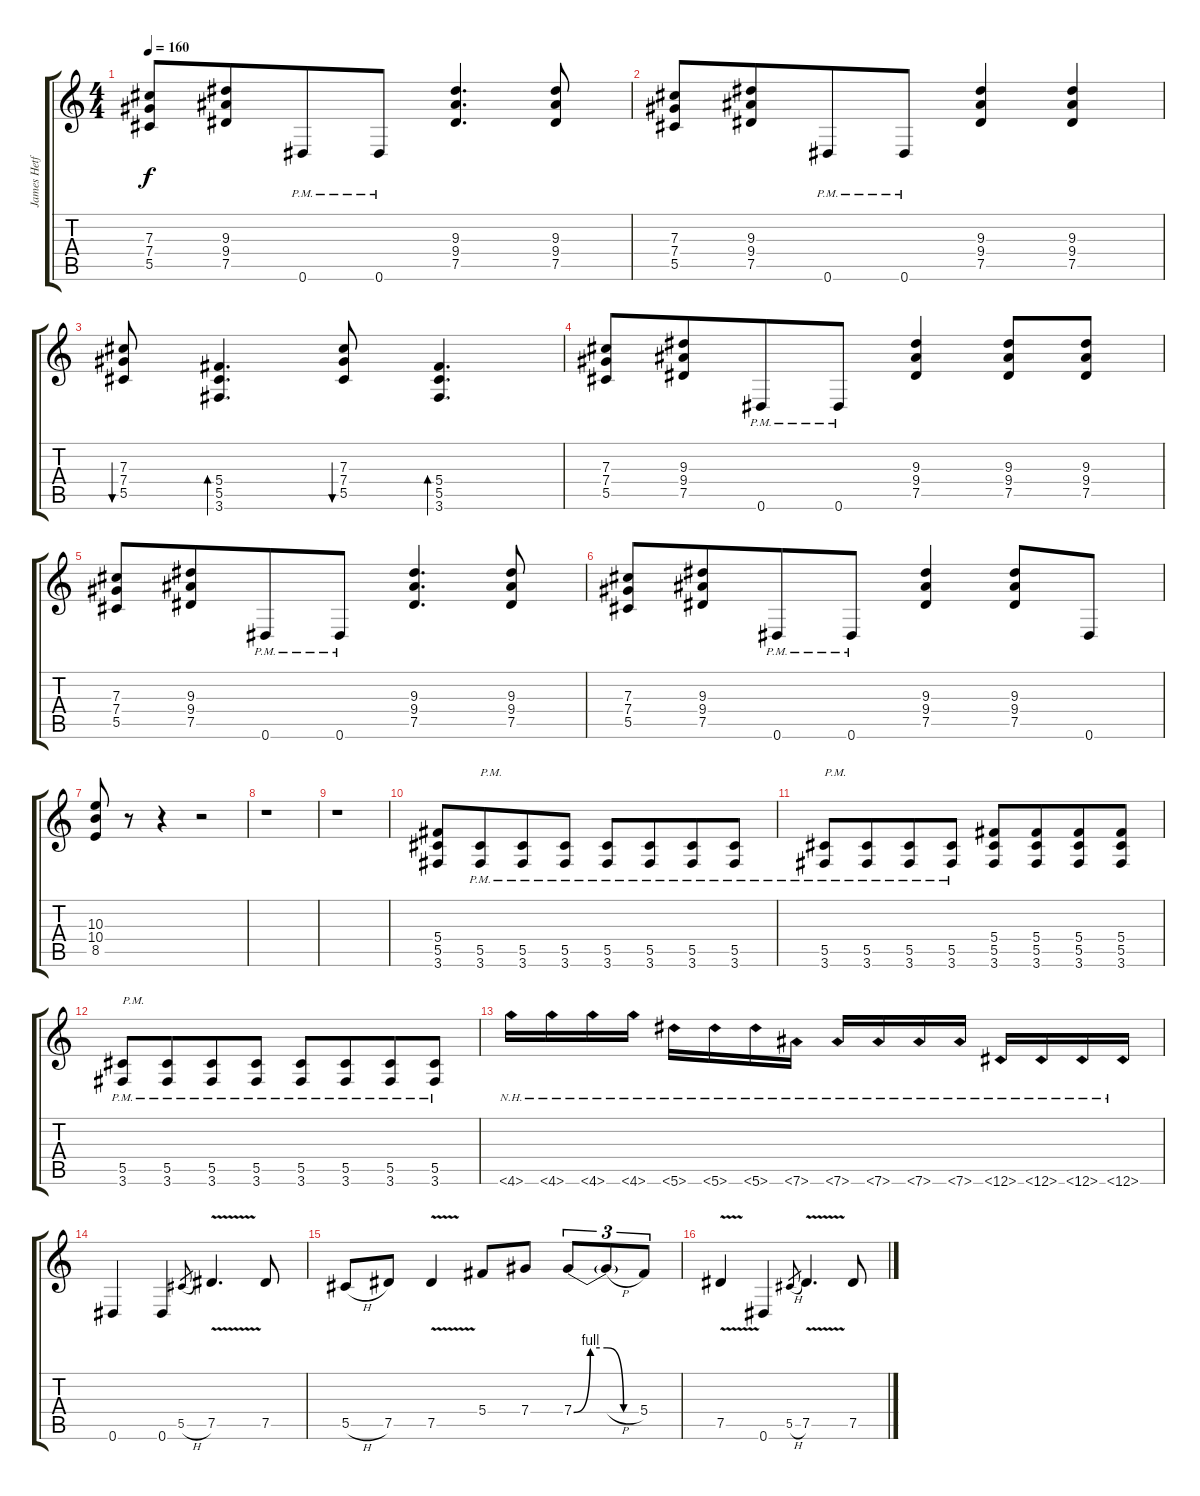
\track ("James Hetfield" "James Hetf") {instrument overdrivenguitar}
\staff {score tabs}
\tuning (Eb4 Bb3 Gb3 Db3 Ab2 Eb2) {hide}
\ts (4 4)
\tempo 160
\clef g2
\ks c
(7.3 7.4 5.5).8{dy f} (9.3 9.4 7.5).8{beam merge} 0.6{pm}.8 0.6{pm}.8 (9.3 9.4 7.5).4{d} (9.3 9.4 7.5).8 |
(7.3 7.4 5.5).8 (9.3 9.4 7.5).8{beam merge} 0.6{pm}.8 0.6{pm}.8 (9.3 9.4 7.5).4 (9.3 9.4 7.5).4 |
(7.3 7.4 5.5).8{bu 60} (5.4 5.5 3.6).4{d bd 60} (7.3 7.4 5.5).8{bu 60} (5.4 5.5 3.6).4{d bd 60} |
(7.3 7.4 5.5).8 (9.3 9.4 7.5).8{beam merge} 0.6{pm}.8 0.6{pm}.8 (9.3 9.4 7.5).4 (9.3 9.4 7.5).8 (9.3 9.4 7.5).8 |
(7.3 7.4 5.5).8 (9.3 9.4 7.5).8{beam merge} 0.6{pm}.8 0.6{pm}.8 (9.3 9.4 7.5).4{d} (9.3 9.4 7.5).8 |
(7.3 7.4 5.5).8 (9.3 9.4 7.5).8{beam merge} 0.6{pm}.8 0.6{pm}.8 (9.3 9.4 7.5).4 (9.3 9.4 7.5).8 0.6.8 |
(10.3 10.4 8.5).8 r.8 r.4 r.2 |
r.1 |
r.1 |
(5.4 5.5 3.6).8 (5.5{pm} 3.6{pm}).8{txt "P.M." beam merge} (5.5{pm} 3.6{pm}).8 (5.5{pm} 3.6{pm}).8 (5.5{pm} 3.6{pm}).8 (5.5{pm} 3.6{pm}).8{beam merge} (5.5{pm} 3.6{pm}).8 (5.5{pm} 3.6{pm}).8 |
(5.5{pm} 3.6{pm}).8{txt "P.M."} (5.5{pm} 3.6{pm}).8{beam merge} (5.5{pm} 3.6{pm}).8 (5.5{pm} 3.6{pm}).8 (5.4 5.5 3.6).8 (5.4 5.5 3.6).8{beam merge} (5.4 5.5 3.6).8 (5.4 5.5 3.6).8 |
(5.5{pm} 3.6{pm}).8{txt "P.M."} (5.5{pm} 3.6{pm}).8{beam merge} (5.5{pm} 3.6{pm}).8 (5.5{pm} 3.6{pm}).8 (5.5{pm} 3.6{pm}).8 (5.5{pm} 3.6{pm}).8{beam merge} (5.5{pm} 3.6{pm}).8 (5.5{pm} 3.6{pm}).8 |
4.6{nh}.16 4.6{nh}.16 4.6{nh}.16 4.6{nh}.16 5.6{nh}.16 5.6{nh}.16 5.6{nh}.16 7.6{nh}.16 7.6{nh}.16 7.6{nh}.16 7.6{nh}.16 7.6{nh}.16 12.6{nh}.16 12.6{nh}.16 12.6{nh}.16 12.6{nh}.16 |
0.6.4 0.6.4 5.5{h}.8{gr} 7.5{v}.4{d} 7.5.8 |
5.5{h}.8 7.5.8 7.5{v}.4 5.4.8 7.4.8 7.4{be (custom 0 0 15 4 30 4 45 0 60 0)}.8{tu (3 2)} 7.4{h t}.8{tu (3 2)} 5.4.8{tu (3 2)} |
7.5{v}.4 0.6.4 5.5{h}.8{gr} 7.5{v}.4{d} 7.5.8
